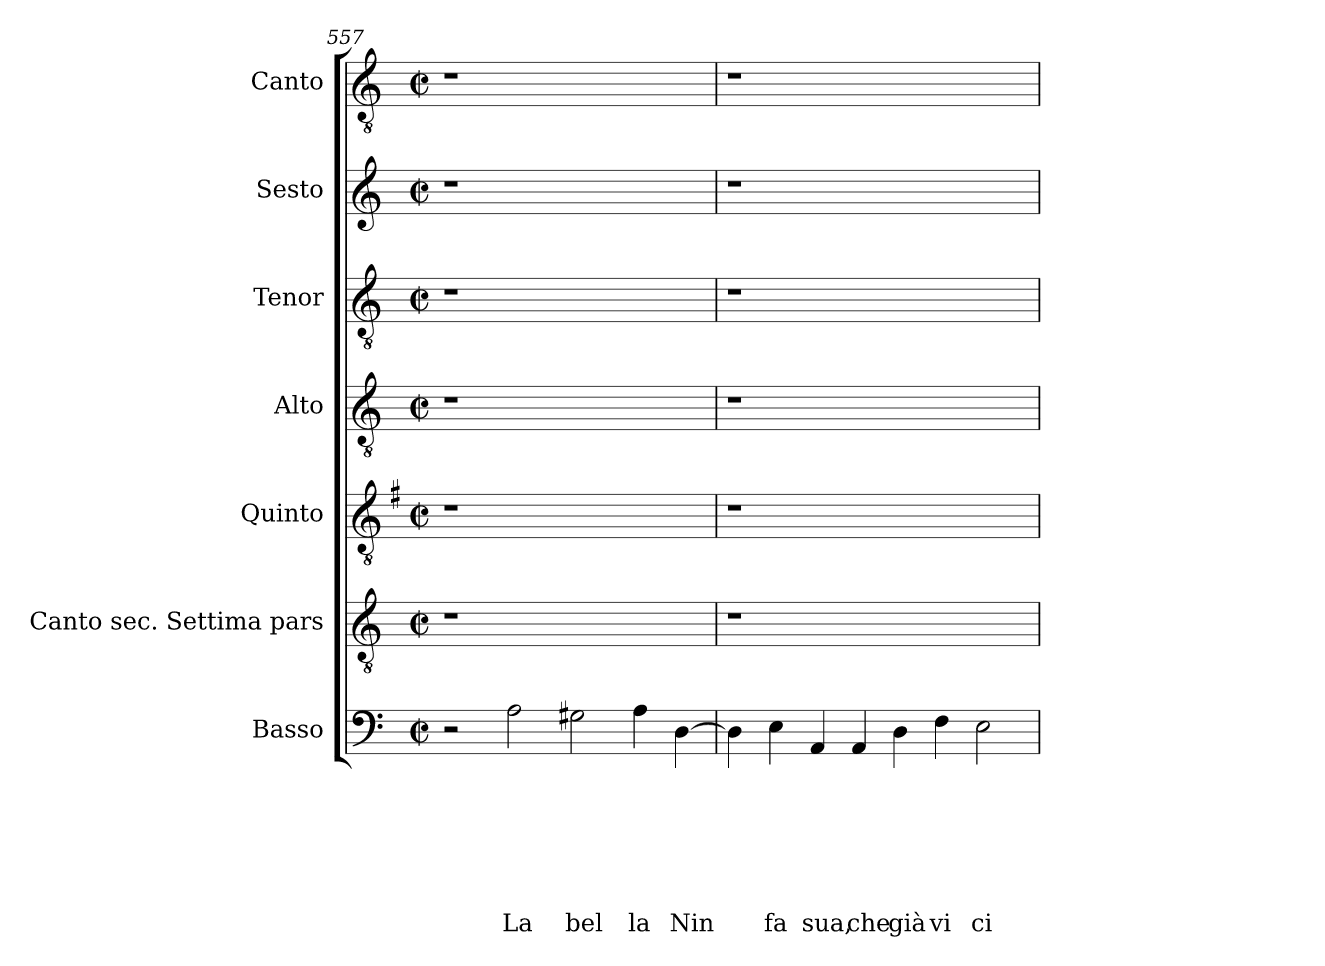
**kern	**text	**text	**text	**text	**text	**text	**text	**kern	**kern	**kern	**kern	**kern	**kern
*part7	*part7	*part7	*part7	*part7	*part7	*part7	*part7	*part6	*part5	*part4	*part3	*part2	*part1
*staff7	*staff7	*staff7	*staff7	*staff7	*staff7	*staff7	*staff7	*staff6	*staff5	*staff4	*staff3	*staff2	*staff1
*I"Basso	*	*	*	*	*	*	*	*I"Canto sec. Settima pars	*I"Quinto	*I"Alto	*I"Tenor	*I"Sesto	*I"Canto
*	*	*	*	*	*	*	*	*	*I'Quinto	*I'Alto	*I'Tenor	*I'Sesto	*I'Canto
*clefF4	*	*	*	*	*	*	*	*clefGv2	*clefGv2	*clefGv2	*clefGv2	*clefG2	*clefGv2
*k[]	*	*	*	*	*	*	*	*k[]	*k[f#]	*k[]	*k[]	*k[]	*k[]
*C:	*	*	*	*	*	*	*	*C:	*G:	*C:	*C:	*C:	*C:
*M2/2	*	*	*	*	*	*	*	*M2/2	*M2/2	*M2/2	*M2/2	*M2/2	*M2/2
*met(c|)	*	*	*	*	*	*	*	*met(c|)	*met(c|)	*met(c|)	*met(c|)	*met(c|)	*met(c|)
=557	=557	=557	=557	=557	=557	=557	=557	=557	=557	=557	=557	=557	=557
2r	.	.	.	.	.	.	.	1r	1r	1r	1r	1r	1r
!	!	!	!	!	!	!	!LO:LY:b	!	!	!	!	!	!
2A\	.	.	.	.	.	.	La	.	.	.	.	.	.
!	!	!	!	!	!	!	!LO:LY:b	!	!	!	!	!	!
2G#X\	.	.	.	.	.	.	bel	1ryy	1ryy	1ryy	1ryy	1ryy	1ryy
!	!	!	!	!	!	!	!LO:LY:b	!	!	!	!	!	!
4A\	.	.	.	.	.	.	la	.	.	.	.	.	.
!	!	!	!	!	!	!	!LO:LY:b	!	!	!	!	!	!
[>4D\	.	.	.	.	.	.	Nin	.	.	.	.	.	.
=558	=558	=558	=558	=558	=558	=558	=558	=558	=558	=558	=558	=558	=558
4D\]	.	.	.	.	.	.	.	1r	1r	1r	1r	1r	1r
!	!	!	!	!	!	!	!LO:LY:b	!	!	!	!	!	!
4E\	.	.	.	.	.	.	fa	.	.	.	.	.	.
!	!	!	!	!	!	!	!LO:LY:b	!	!	!	!	!	!
4AA/	.	.	.	.	.	.	sua,	.	.	.	.	.	.
!	!	!	!	!	!	!	!LO:LY:b	!	!	!	!	!	!
4AA/	.	.	.	.	.	.	che	.	.	.	.	.	.
!	!	!	!	!	!	!	!LO:LY:b	!	!	!	!	!	!
4D\	.	.	.	.	.	.	già	1ryy	1ryy	1ryy	1ryy	1ryy	1ryy
!	!	!	!	!	!	!	!LO:LY:b	!	!	!	!	!	!
4F\	.	.	.	.	.	.	vi	.	.	.	.	.	.
!	!	!	!	!	!	!	!LO:LY:b	!	!	!	!	!	!
2E\	.	.	.	.	.	.	ci	.	.	.	.	.	.
=	=	=	=	=	=	=	=	=	=	=	=	=	=
*-	*-	*-	*-	*-	*-	*-	*-	*-	*-	*-	*-	*-	*-
